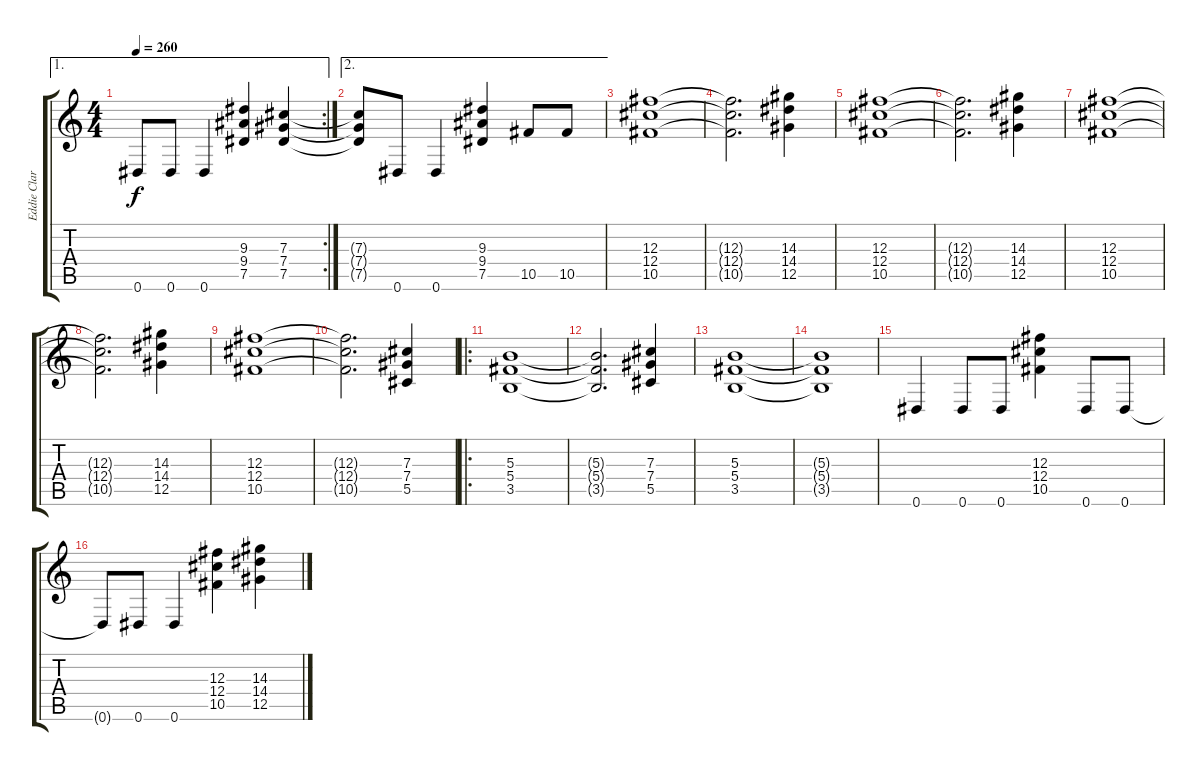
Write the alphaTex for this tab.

\track ("Eddie Clarke-Rhythm" "Eddie Clar") {instrument distortionguitar}
\staff {score tabs}
\tuning (Eb4 Bb3 Gb3 Db3 Ab2 Eb2) {hide}
\ae 1
\rc 2
\ts (4 4)
\tempo 260
\clef g2
\ks c
0.6{t}.8{dy f} 0.6.8 0.6.4 (9.3 9.4 7.5).4 (7.3 7.4 7.5).4 |
\ae 2
(7.3{t} 7.4{t} 7.5{t}).8 0.6.8 0.6.4 (9.3 9.4 7.5).4 10.5.8 10.5.8 |
(12.3 12.4 10.5).1 |
(12.3{t} 12.4{t} 10.5{t}).2{d} (14.3 14.4 12.5).4 |
(12.3 12.4 10.5).1 |
(12.3{t} 12.4{t} 10.5{t}).2{d} (14.3 14.4 12.5).4 |
(12.3 12.4 10.5).1 |
(12.3{t} 12.4{t} 10.5{t}).2{d} (14.3 14.4 12.5).4 |
(12.3 12.4 10.5).1 |
(12.3{t} 12.4{t} 10.5{t}).2{d} (7.3 7.4 5.5).4 |
\ro
(5.3 5.4 3.5).1 |
(5.3{t} 5.4{t} 3.5{t}).2{d} (7.3 7.4 5.5).4 |
(5.3 5.4 3.5).1 |
(5.3{t} 5.4{t} 3.5{t}).1 |
0.6.4 0.6.8 0.6.8 (12.3 12.4 10.5).4 0.6.8 0.6.8 |
0.6{t}.8 0.6.8 0.6.4 (12.3 12.4 10.5).4 (14.3 14.4 12.5).4
